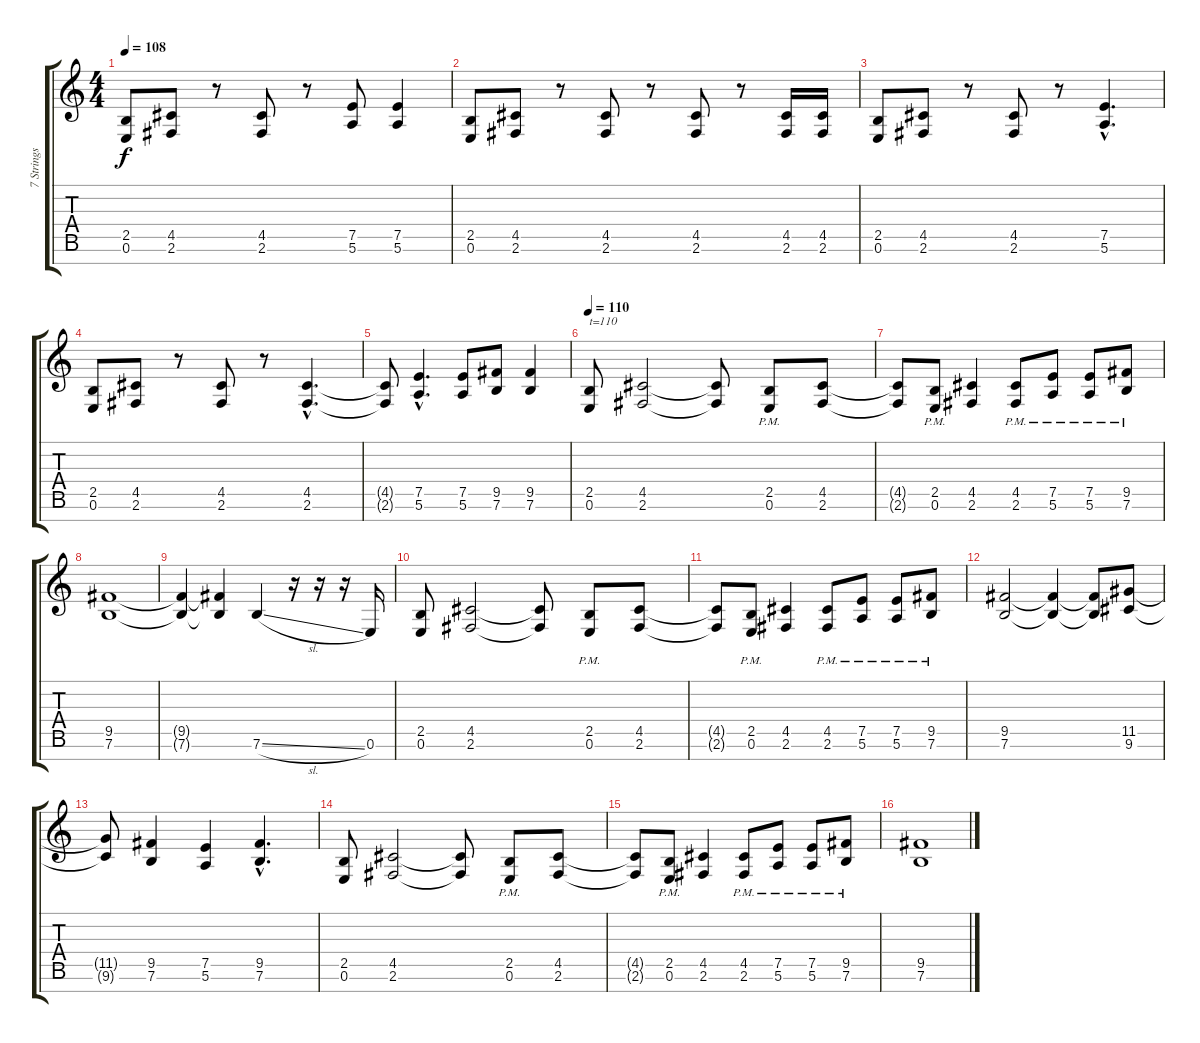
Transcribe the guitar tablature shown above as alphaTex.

\track ("7 Strings Guitar" "7 Strings ") {instrument distortionguitar}
\staff {score tabs}
\tuning (E4 B3 G3 D3 A2 E2 B1) {hide}
\ts (4 4)
\tempo 108
\clef g2
\ks c
(2.5 0.6).8{dy f} (4.5 2.6).8 r.8 (4.5 2.6).8 r.8 (7.5 5.6).8 (7.5 5.6).4 |
(2.5 0.6).8 (4.5 2.6).8 r.8 (4.5 2.6).8 r.8 (4.5 2.6).8 r.8 (4.5 2.6).16 (4.5 2.6).16 |
(2.5 0.6).8 (4.5 2.6).8 r.8 (4.5 2.6).8 r.8 (7.5{hac} 5.6{hac}).4{d} |
(2.5 0.6).8 (4.5 2.6).8 r.8 (4.5 2.6).8 r.8 (4.5{hac} 2.6{hac}).4{d} |
(4.5{t} 2.6{t}).8 (7.5{hac} 5.6{hac}).4{d} (7.5 5.6).8 (9.5 7.6).8 (9.5 7.6).4 |
\tempo 110
(2.5 0.6).8{txt "t=110"} (4.5 2.6).2 (4.5{t} 2.6{t}).8 (2.5{pm} 0.6{pm}).8 (4.5 2.6).8 |
(4.5{t} 2.6{t}).8 (2.5{pm} 0.6{pm}).8 (4.5 2.6).4 (4.5{pm} 2.6{pm}).8 (7.5{pm} 5.6{pm}).8 (7.5{pm} 5.6{pm}).8 (9.5{pm} 7.6{pm}).8 |
(9.5 7.6).1 |
(9.5{t} 7.6{t}).4 (9.5{t} 7.6{t}).4 7.6{sl}.4 r.16 r.16 r.16 0.6.16 |
(2.5 0.6).8 (4.5 2.6).2 (4.5{t} 2.6{t}).8 (2.5{pm} 0.6{pm}).8 (4.5 2.6).8 |
(4.5{t} 2.6{t}).8 (2.5{pm} 0.6{pm}).8 (4.5 2.6).4 (4.5{pm} 2.6{pm}).8 (7.5{pm} 5.6{pm}).8 (7.5{pm} 5.6{pm}).8 (9.5{pm} 7.6{pm}).8 |
(9.5 7.6).2 (9.5{t} 7.6{t}).4 (9.5{t} 7.6{t}).8 (11.5 9.6).8 |
(11.5{t} 9.6{t}).8 (9.5 7.6).4 (7.5 5.6).4 (9.5{hac} 7.6{hac}).4{d} |
(2.5 0.6).8 (4.5 2.6).2 (4.5{t} 2.6{t}).8 (2.5{pm} 0.6{pm}).8 (4.5 2.6).8 |
(4.5{t} 2.6{t}).8 (2.5{pm} 0.6{pm}).8 (4.5 2.6).4 (4.5{pm} 2.6{pm}).8 (7.5{pm} 5.6{pm}).8 (7.5{pm} 5.6{pm}).8 (9.5{pm} 7.6{pm}).8 |
(9.5 7.6).1
